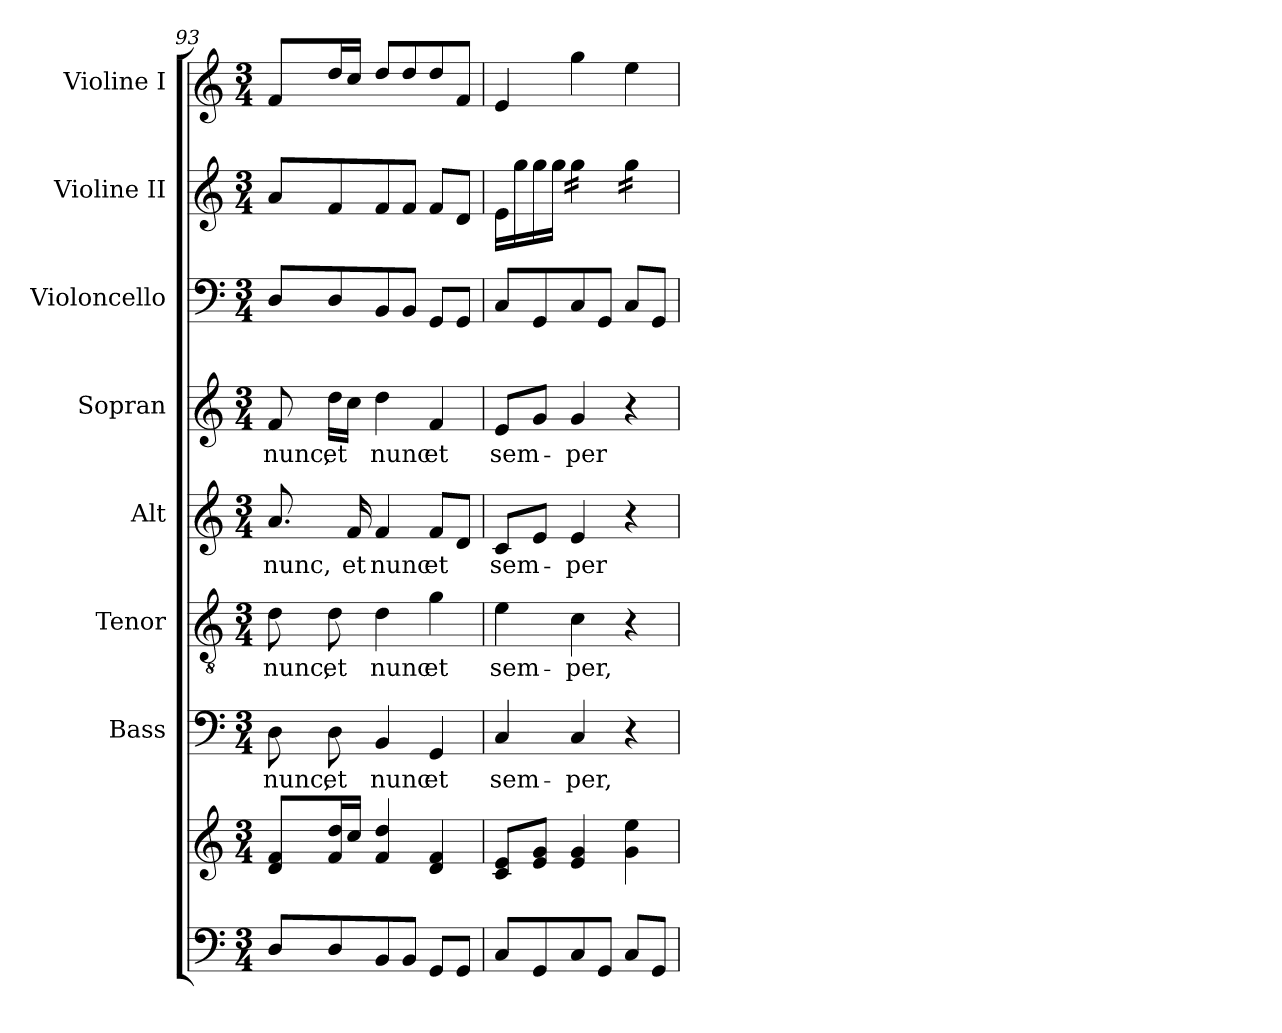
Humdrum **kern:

**kern	**kern	**kern	**text	**kern	**text	**kern	**text	**kern	**text	**kern	**kern	**kern
*part8	*part8	*part7	*part7	*part6	*part6	*part5	*part5	*part4	*part4	*part3	*part2	*part1
*staff9	*staff8	*staff7	*staff7	*staff6	*staff6	*staff5	*staff5	*staff4	*staff4	*staff3	*staff2	*staff1
*	*	*I"Bass	*	*I"Tenor	*	*I"Alt	*	*I"Sopran	*	*I"Violoncello	*I"Violine II	*I"Violine I
*	*	*I'B.	*	*I'T.	*	*I'A.	*	*I'S.	*	*I'Vc.	*I'Vl. II	*I'Vl. I
!!LO:PB:g=z
*clefF4	*clefG2	*clefF4	*	*clefGv2	*	*clefG2	*	*clefG2	*	*clefF4	*clefG2	*clefG2
*	*	*	*	*	*	*	*	*	*	*ITrd7c12	*	*
*k[]	*k[]	*k[]	*	*k[]	*	*k[]	*	*k[]	*	*k[]	*k[]	*k[]
*C:	*C:	*C:	*	*C:	*	*C:	*	*C:	*	*C:	*C:	*C:
*M3/4	*M3/4	*M3/4	*	*M3/4	*	*M3/4	*	*M3/4	*	*M3/4	*M3/4	*M3/4
=93	=93	=93	=93	=93	=93	=93	=93	=93	=93	=93	=93	=93
!	!	!	!LO:LY:b	!	!LO:LY:b	!	!LO:LY:b	!	!LO:LY:b	!	!	!
8D/L	8d/ 8f/L	8D\	nunc,	8d\	nunc,	8.a/	nunc,	8f/	nunc,	8DD/L	8a/L	8f/L
!	!	!	!LO:LY:b	!	!LO:LY:b	!	!	!	!LO:LY:b	!	!	!
8D/	16f/ 16dd/L	8D\	et	8d\	et	.	.	16dd\LL	et	8DD/	8f/	16dd/L
!	!	!	!	!	!	!	!LO:LY:b	!	!	!	!	!
.	16cc/JJ	.	.	.	.	16f/	et	16cc\JJ	.	.	.	16cc/JJ
!	!	!	!LO:LY:b	!	!LO:LY:b	!	!LO:LY:b	!	!LO:LY:b	!	!	!
8BB/	4f/ 4dd/	4BB/	nunc	4d\	nunc	4f/	nunc	4dd\	nunc	8BBB/	8f/	8dd/L
8BB/J	.	.	.	.	.	.	.	.	.	8BBB/J	8f/J	8dd/
!	!	!	!LO:LY:b	!	!LO:LY:b	!	!LO:LY:b	!	!LO:LY:b	!	!	!
8GG/L	4d/ 4f/	4GG/	et	4g\	et	8f/L	et	4f/	et	8GGG/L	8f/L	8dd/
8GG/J	.	.	.	.	.	8d/J	.	.	.	8GGG/J	8d/J	8f/J
=94	=94	=94	=94	=94	=94	=94	=94	=94	=94	=94	=94	=94
!	!	!	!LO:LY:b	!	!LO:LY:b	!	!LO:LY:b	!	!LO:LY:b	!	!	!
8C/L	8c/ 8e/L	4C/	sem-	4e\	sem-	8c/L	sem-	8e/L	sem-	8CC/L	16e\LL	4e/
.	.	.	.	.	.	.	.	.	.	.	16gg\	.
8GG/	8e/ 8g/J	.	.	.	.	8e/J	.	8g/J	.	8GGG/	16gg\	.
.	.	.	.	.	.	.	.	.	.	.	16gg\JJ	.
!	!	!	!LO:LY:b	!	!LO:LY:b	!	!LO:LY:b	!	!LO:LY:b	!	!	!
*	*	*	*	*	*	*	*	*	*	*	*tremolo	*
8C/	4e/ 4g/	4C/	-per,	4c\	-per,	4e/	-per	4g/	-per	8CC/	16gg\LL	4gg\
.	.	.	.	.	.	.	.	.	.	.	16gg\	.
8GG/J	.	.	.	.	.	.	.	.	.	8GGG/J	16gg\	.
.	.	.	.	.	.	.	.	.	.	.	16gg\JJ	.
8C/L	4g\ 4ee\	4r	.	4r	.	4r	.	4r	.	8CC/L	16gg\LL	4ee\
.	.	.	.	.	.	.	.	.	.	.	16gg\	.
8GG/J	.	.	.	.	.	.	.	.	.	8GGG/J	16gg\	.
.	.	.	.	.	.	.	.	.	.	.	16gg\JJ	.
*	*	*	*	*	*	*	*	*	*	*	*Xtremolo	*
=	=	=	=	=	=	=	=	=	=	=	=	=
*-	*-	*-	*-	*-	*-	*-	*-	*-	*-	*-	*-	*-
